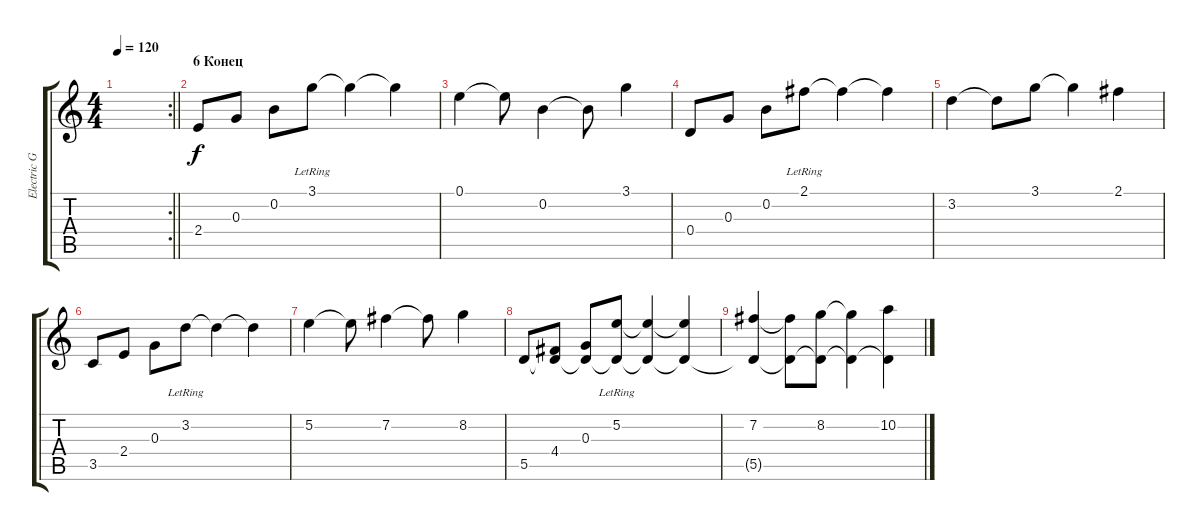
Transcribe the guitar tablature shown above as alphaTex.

\track ("Electric Guitar Clean" "Electric G") {instrument electricguitarclean}
\staff {score tabs}
\tuning (E4 B3 G3 D3 A2 E2) {hide}
\rc 2
\ts (4 4)
\tempo 120
\clef g2
\barLineRight lightlight
\ks c
|
\section ("" "6 Конец")
2.4.8 0.3.8 0.2.8 3.1{lr}.8 3.1{t}.4 3.1{t}.4 |
0.1.4 0.1{t}.8 0.2.4 0.2{t}.8 3.1.4 |
0.4.8 0.3.8 0.2.8 2.1{lr}.8 2.1{t}.4 2.1{t}.4 |
3.2.4 3.2{t}.8 3.1.8 3.1{t}.4 2.1.4 |
3.5.8 2.4.8 0.3.8 3.2{lr}.8 3.2{t}.4 3.2{t}.4 |
5.2.4 5.2{t}.8 7.2.4 7.2{t}.8 8.2.4 |
5.5.8 (4.4 5.5{t}).8 (0.3 5.5{t}).8 (5.2{lr} 5.5{t}).8 (5.2{t} 5.5{t}).4 (5.2{t} 5.5{t}).4 |
(7.2 5.5{t}).4 (7.2{t} 5.5{t}).8 (8.2 5.5{t}).8 (8.2{t} 5.5{t}).4 (10.2 5.5{t}).4
